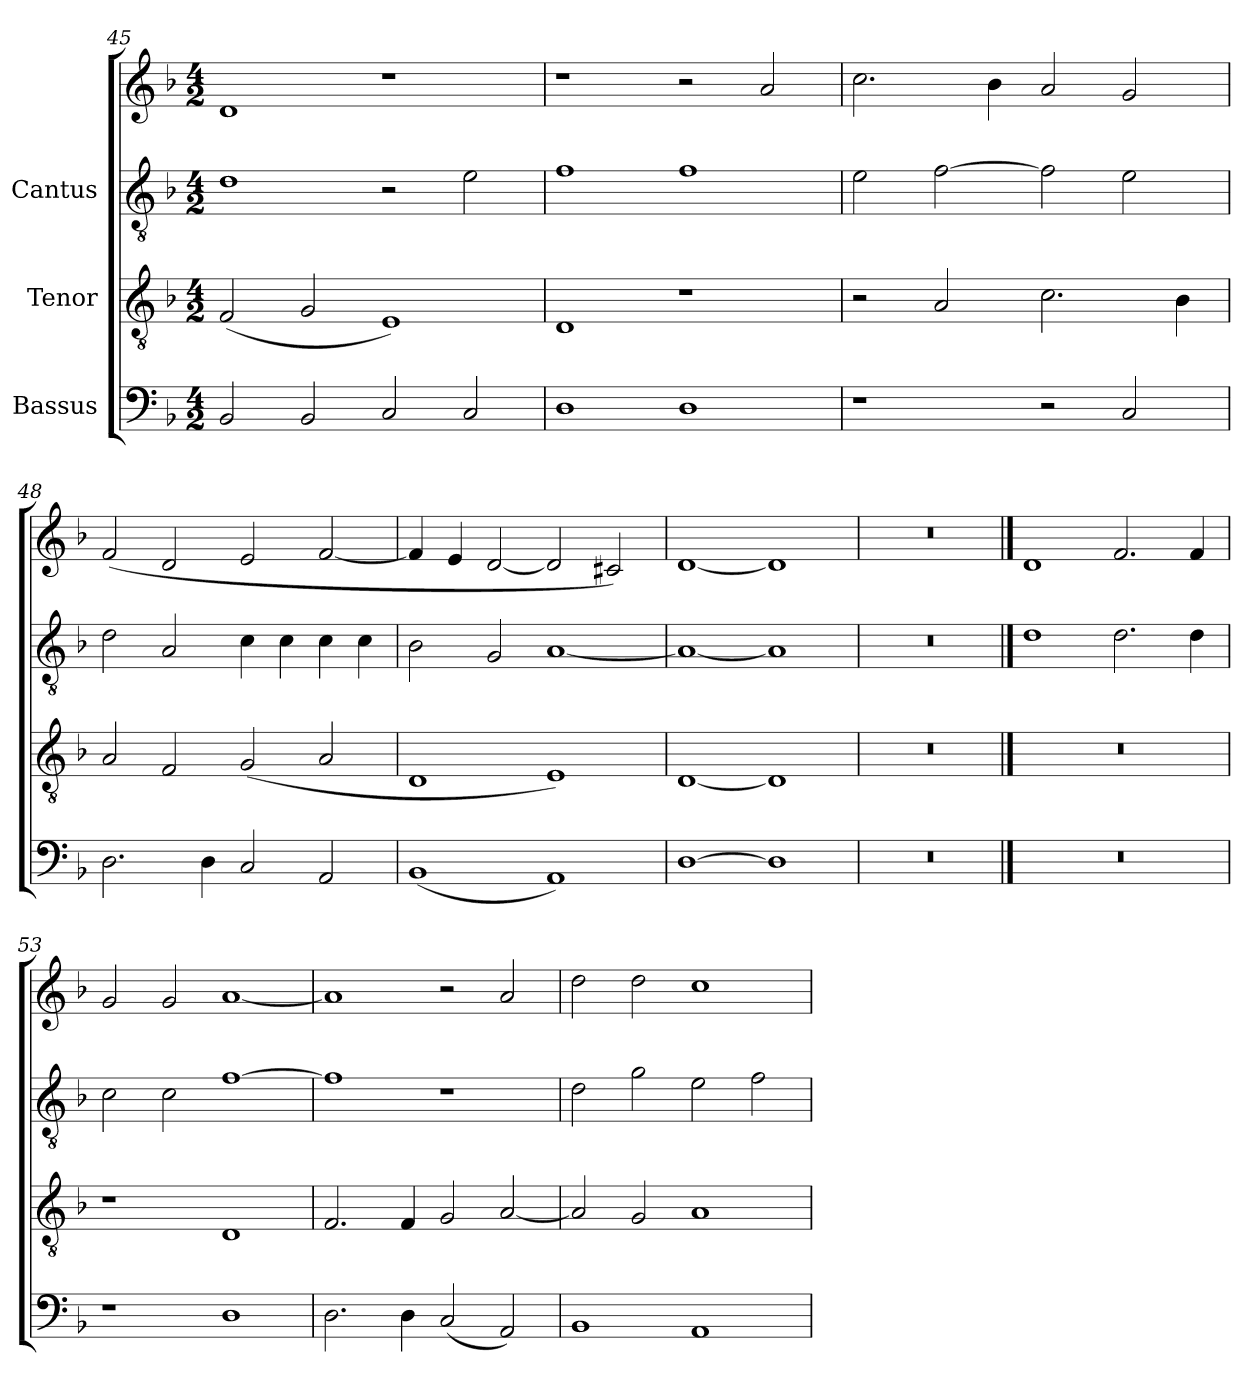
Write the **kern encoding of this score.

**kern	**kern	**kern	**kern
*part3	*part2	*part1	*part1
*staff4	*staff3	*staff2	*staff1
*I"Bassus	*I"Tenor	*I"Cantus	*
*clefF4	*clefGv2	*clefGv2	*clefG2
*k[b-]	*k[b-]	*k[b-]	*k[b-]
*F:	*F:	*F:	*F:
*M4/2	*M4/2	*M4/2	*M4/2
=45	=45	=45	=45
2BB-/	(<2F/	1d	1d
2BB-/	2G/	.	.
2C/	1E)	2r	1r
2C/	.	2e\	.
=46	=46	=46	=46
1D	1D	1f	1r
1D	1r	1f	2r
.	.	.	2a/
=47	=47	=47	=47
1r	2r	2e\	2.cc\
.	2A/	[>2f\	.
.	.	.	4b-\
2r	2.c\	2f\]	2a/
2C/	.	2e\	2g/
.	4B-\	.	.
=48	=48	=48	=48
2.D\	2A/	2d\	(<2f/
.	2F/	2A/	2d/
4D\	.	.	.
2C/	(<2G/	4c\	2e/
.	.	4c\	.
2AA/	2A/	4c\	[<2f/
.	.	4c\	.
!!LO:LB:g=z
=49	=49	=49	=49
(<1BB-	1D	2B-\	4f/]
.	.	.	4e/
.	.	2G/	[<2d/
1AA)	1E)	[<1A	2d/]
.	.	.	2c#X/)
=50	=50	=50	=50
[>1D	[<1D	1A_<	[<1d
1D]	1D]	1A]	1d]
=51!|	=51!|	=51!|	=51!|
0r	0r	0r	0r
==52	==52	==52	==52
0r	0r	1d	1d
.	.	2.d\	2.f/
.	.	4d\	4f/
!!LO:PB:g=z
=53	=53	=53	=53
1r	1r	2c\	2g/
.	.	2c\	2g/
1D	1D	[>1f	[<1a
=54	=54	=54	=54
2.D\	2.F/	1f]	1a]
4D\	4F/	.	.
(<2C/	2G/	1r	2r
2AA/)	[<2A/	.	2a/
=55	=55	=55	=55
1BB-	2A/]	2d\	2dd\
.	2G/	2g\	2dd\
1AA	1A	2e\	1cc
.	.	2f\	.
=	=	=	=
*-	*-	*-	*-
